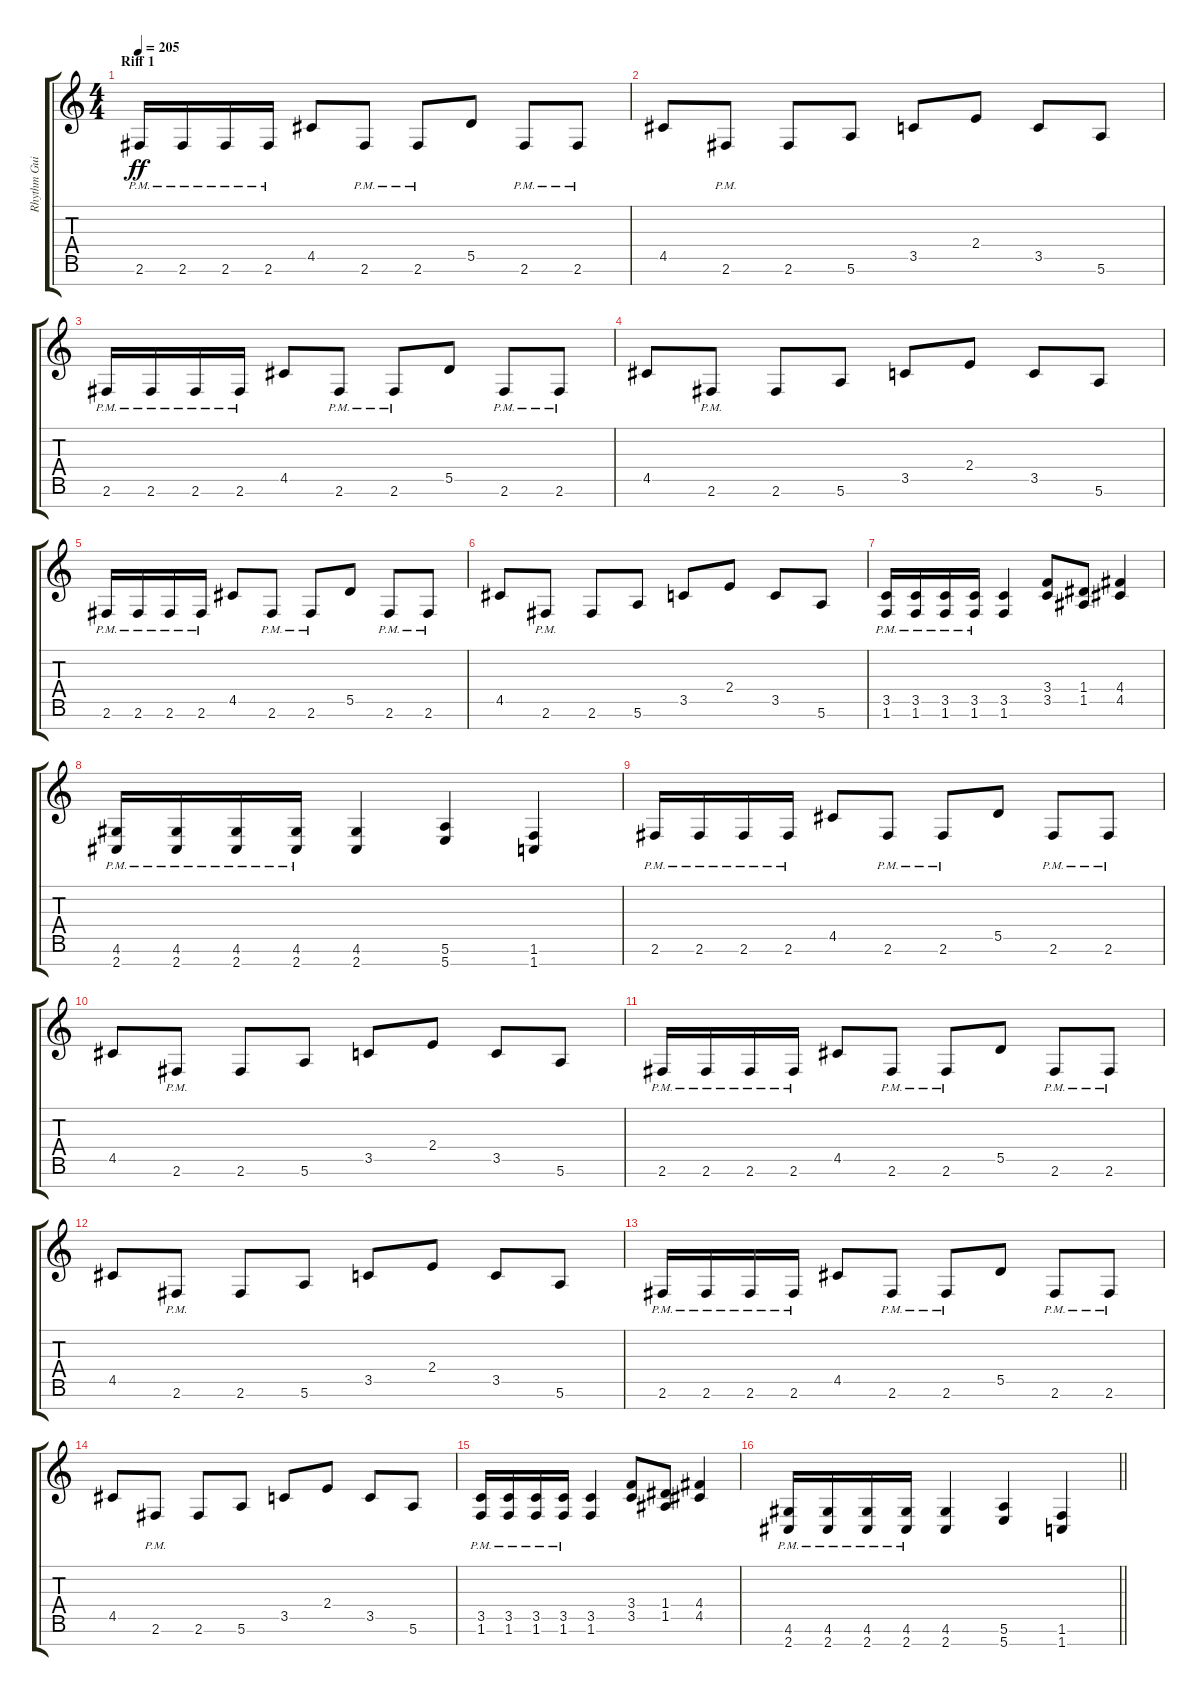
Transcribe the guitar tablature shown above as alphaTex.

\track ("Rhythm Guitar 2" "Rhythm Gui") {instrument overdrivenguitar}
\staff {score tabs}
\tuning (E4 B3 G3 D3 A2 E2 B1) {hide}
\ts (4 4)
\section ("" "Riff 1")
\tempo 205
\clef g2
\ks c
2.6{pm}.16{dy ff} 2.6{pm}.16 2.6{pm}.16 2.6{pm}.16 4.5.8 2.6{pm}.8 2.6{pm}.8 5.5.8 2.6{pm}.8 2.6{pm}.8 |
4.5.8 2.6{pm}.8 2.6.8 5.6.8 3.5.8 2.4.8 3.5.8 5.6.8 |
2.6{pm}.16 2.6{pm}.16 2.6{pm}.16 2.6{pm}.16 4.5.8 2.6{pm}.8 2.6{pm}.8 5.5.8 2.6{pm}.8 2.6{pm}.8 |
4.5.8 2.6{pm}.8 2.6.8 5.6.8 3.5.8 2.4.8 3.5.8 5.6.8 |
2.6{pm}.16 2.6{pm}.16 2.6{pm}.16 2.6{pm}.16 4.5.8 2.6{pm}.8 2.6{pm}.8 5.5.8 2.6{pm}.8 2.6{pm}.8 |
4.5.8 2.6{pm}.8 2.6.8 5.6.8 3.5.8 2.4.8 3.5.8 5.6.8 |
(3.5{pm} 1.6{pm}).16 (3.5{pm} 1.6{pm}).16 (3.5{pm} 1.6{pm}).16 (3.5{pm} 1.6{pm}).16 (3.5 1.6).4 (3.4 3.5).8 (1.4 1.5).8 (4.4 4.5).4 |
(4.6{pm} 2.7{pm}).16 (4.6{pm} 2.7{pm}).16 (4.6{pm} 2.7{pm}).16 (4.6{pm} 2.7{pm}).16 (4.6 2.7).4 (5.6 5.7).4 (1.6 1.7).4 |
2.6{pm}.16 2.6{pm}.16 2.6{pm}.16 2.6{pm}.16 4.5.8 2.6{pm}.8 2.6{pm}.8 5.5.8 2.6{pm}.8 2.6{pm}.8 |
4.5.8 2.6{pm}.8 2.6.8 5.6.8 3.5.8 2.4.8 3.5.8 5.6.8 |
2.6{pm}.16 2.6{pm}.16 2.6{pm}.16 2.6{pm}.16 4.5.8 2.6{pm}.8 2.6{pm}.8 5.5.8 2.6{pm}.8 2.6{pm}.8 |
4.5.8 2.6{pm}.8 2.6.8 5.6.8 3.5.8 2.4.8 3.5.8 5.6.8 |
2.6{pm}.16 2.6{pm}.16 2.6{pm}.16 2.6{pm}.16 4.5.8 2.6{pm}.8 2.6{pm}.8 5.5.8 2.6{pm}.8 2.6{pm}.8 |
4.5.8 2.6{pm}.8 2.6.8 5.6.8 3.5.8 2.4.8 3.5.8 5.6.8 |
(3.5{pm} 1.6{pm}).16 (3.5{pm} 1.6{pm}).16 (3.5{pm} 1.6{pm}).16 (3.5{pm} 1.6{pm}).16 (3.5 1.6).4 (3.4 3.5).8 (1.4 1.5).8 (4.4 4.5).4 |
\barLineRight lightlight
(4.6{pm} 2.7{pm}).16 (4.6{pm} 2.7{pm}).16 (4.6{pm} 2.7{pm}).16 (4.6{pm} 2.7{pm}).16 (4.6 2.7).4 (5.6 5.7).4 (1.6 1.7).4
